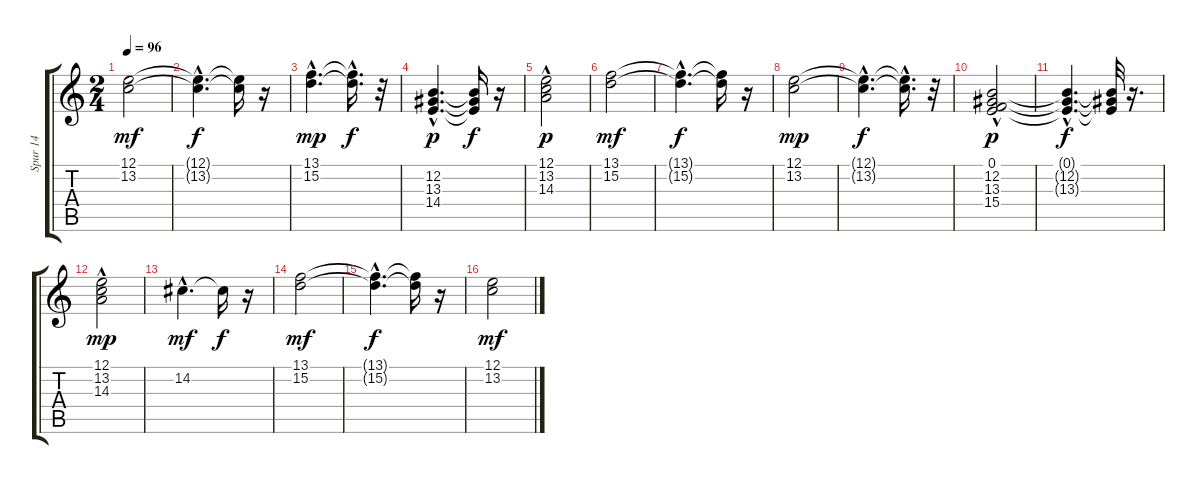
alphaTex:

\track ("Spur 14" "Spur 14") {instrument orchestrahit}
\staff {score tabs}
\tuning (E4 B3 G3 D3 A2 E2) {hide}
\ts (2 4)
\tempo 96
\clef g2
\ks c
(12.1 13.2).2{dy mf} |
(12.1{hac t} 13.2{hac t}).4{d dy f} (12.1{t} 13.2{t}).16 r.16 |
(13.1{hac} 15.2{hac}).4{d dy mp} (13.1{t} 15.2{hac t}).16{d dy f} r.32 |
(12.2{hac} 13.3{hac} 14.4{hac}).4{d dy p} (12.2{t} 13.3{t} 14.4{t}).16{dy f} r.16 |
(12.1{hac} 13.2{hac} 14.3).2{dy p} |
(13.1 15.2).2{dy mf} |
(13.1{hac t} 15.2{hac t}).4{d dy f} (13.1{t} 15.2{t}).16 r.16 |
(12.1 13.2).2{dy mp} |
(12.1{hac t} 13.2{hac t}).4{d dy f} (12.1{hac t} 13.2{hac t}).16{d} r.32 |
(0.1 12.2 13.3 15.4{hac}).2{dy p} |
(0.1{hac t} 12.2{hac t} 13.3{hac t}).4{d dy f} (0.1{t} 12.2{t} 13.3{t}).32 r.16{d} |
(12.1{hac} 13.2{hac} 14.3).2{dy mp} |
14.2{hac}.4{d dy mf} 14.2{t}.16{dy f} r.16 |
(13.1 15.2).2{dy mf} |
(13.1{hac t} 15.2{hac t}).4{d dy f} (13.1{t} 15.2{t}).16 r.16 |
(12.1 13.2).2{dy mf}
